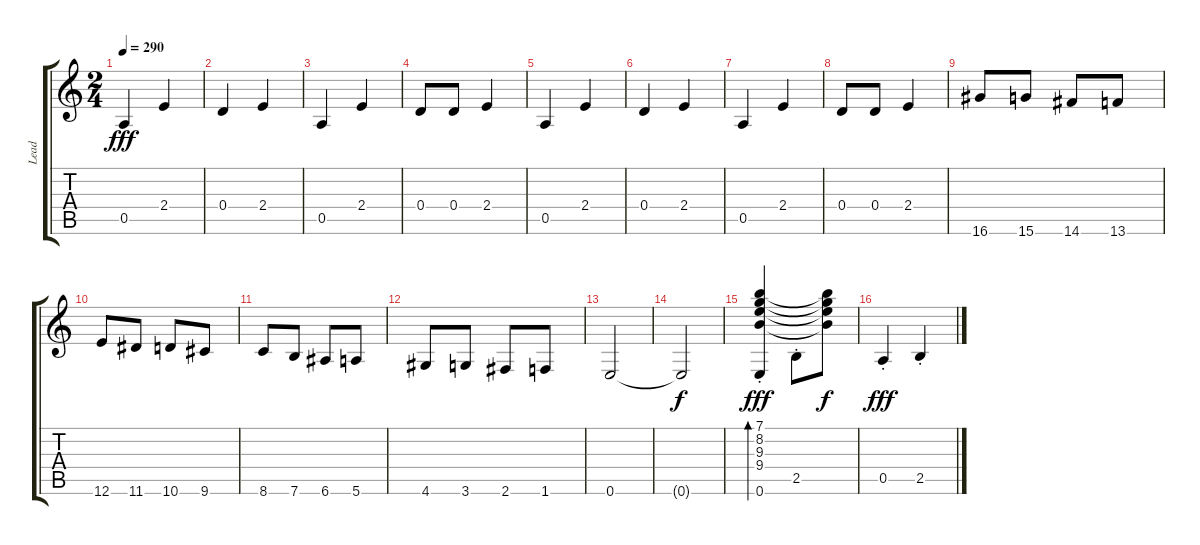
\track ("Lead" "Lead") {instrument electricguitarclean}
\staff {score tabs}
\tuning (E4 B3 G3 D3 A2 E2) {hide}
\ts (2 4)
\tempo 290
\clef g2
\ks c
0.5.4{dy fff instrument electricguitarmuted} 2.4.4 |
0.4.4 2.4.4 |
0.5.4 2.4.4 |
0.4.8 0.4.8 2.4.4 |
0.5.4{instrument electricguitarclean} 2.4.4 |
0.4.4 2.4.4 |
0.5.4 2.4.4 |
0.4.8 0.4.8 2.4.4 |
16.6.8{instrument electricguitarmuted} 15.6.8 14.6.8 13.6.8 |
12.6.8 11.6.8 10.6.8 9.6.8 |
8.6.8 7.6.8 6.6.8 5.6.8 |
4.6.8 3.6.8 2.6.8 1.6.8 |
0.6.2 |
0.6{t}.2{dy f} |
(7.1 8.2 9.3 9.4 0.6{st}).4{bd 480 dy fff volume 12 balance 4 instrument acousticguitarsteel} 2.5{st}.8{instrument electricguitarclean} (7.1{t} 8.2{t} 9.3{t} 9.4{t}).8{dy f} |
0.5{st}.4{dy fff} 2.5{st}.4
